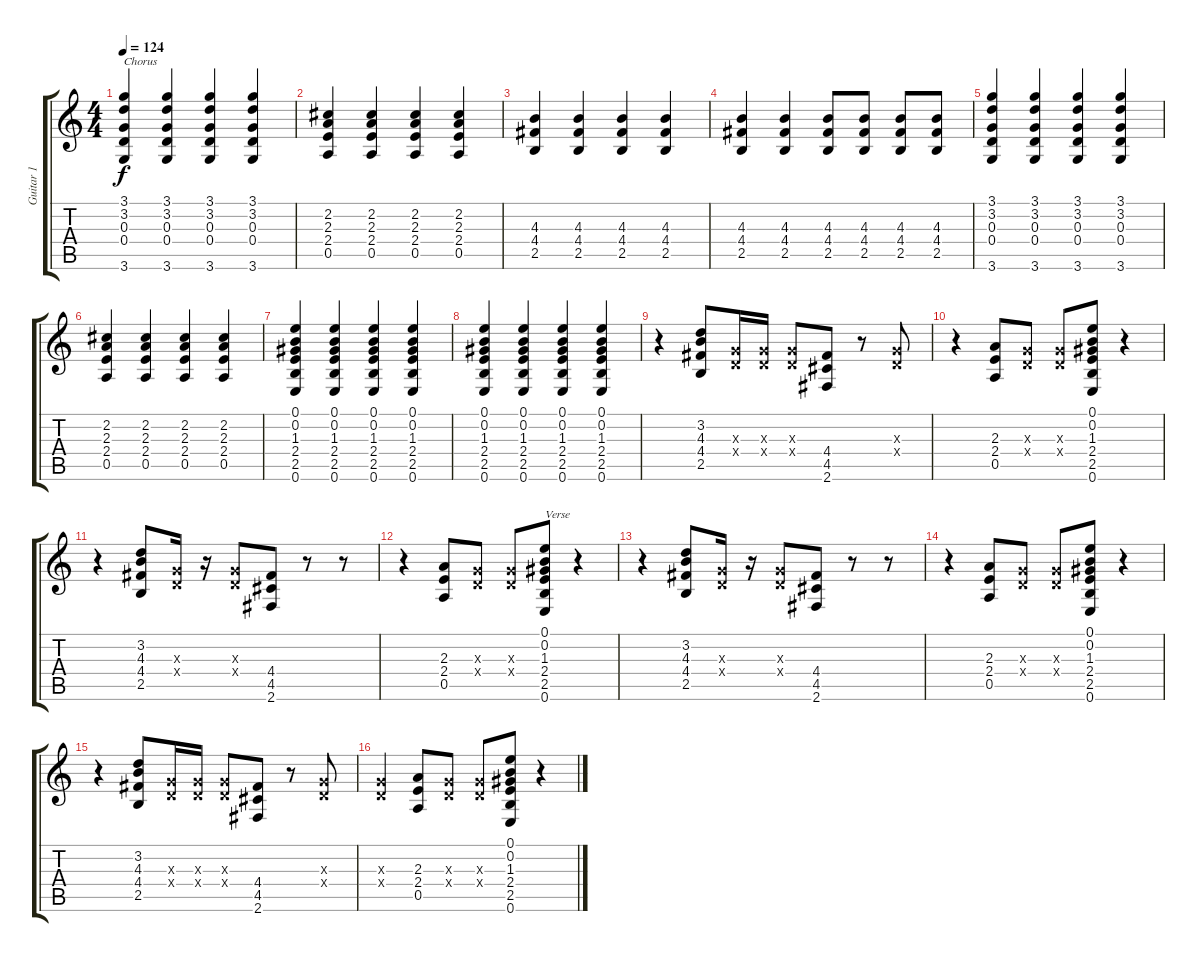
\track ("Guitar 1" "Guitar 1") {instrument overdrivenguitar}
\staff {score tabs}
\tuning (E4 B3 G3 D3 A2 E2) {hide}
\ts (4 4)
\tempo 124
\clef g2
\ks c
(3.1 3.2 0.3 0.4 3.6).4{txt "Chorus" dy f} (3.1 3.2 0.3 0.4 3.6).4 (3.1 3.2 0.3 0.4 3.6).4 (3.1 3.2 0.3 0.4 3.6).4 |
(2.2 2.3 2.4 0.5).4 (2.2 2.3 2.4 0.5).4 (2.2 2.3 2.4 0.5).4 (2.2 2.3 2.4 0.5).4 |
(4.3 4.4 2.5).4 (4.3 4.4 2.5).4 (4.3 4.4 2.5).4 (4.3 4.4 2.5).4 |
(4.3 4.4 2.5).4 (4.3 4.4 2.5).4 (4.3 4.4 2.5).8 (4.3 4.4 2.5).8 (4.3 4.4 2.5).8 (4.3 4.4 2.5).8 |
(3.1 3.2 0.3 0.4 3.6).4 (3.1 3.2 0.3 0.4 3.6).4 (3.1 3.2 0.3 0.4 3.6).4 (3.1 3.2 0.3 0.4 3.6).4 |
(2.2 2.3 2.4 0.5).4 (2.2 2.3 2.4 0.5).4 (2.2 2.3 2.4 0.5).4 (2.2 2.3 2.4 0.5).4 |
(0.1 0.2 1.3 2.4 2.5 0.6).4 (0.1 0.2 1.3 2.4 2.5 0.6).4 (0.1 0.2 1.3 2.4 2.5 0.6).4 (0.1 0.2 1.3 2.4 2.5 0.6).4 |
(0.1 0.2 1.3 2.4 2.5 0.6).4 (0.1 0.2 1.3 2.4 2.5 0.6).4 (0.1 0.2 1.3 2.4 2.5 0.6).4 (0.1 0.2 1.3 2.4 2.5 0.6).4 |
r.4 (3.2 4.3 4.4 2.5).8 (0.3{x} 0.4{x}).16 (0.3{x} 0.4{x}).16 (0.3{x} 0.4{x}).8 (4.4 4.5 2.6).8 r.8 (0.3{x} 0.4{x}).8 |
r.4 (2.3 2.4 0.5).8 (0.3{x} 0.4{x}).8 (0.3{x} 0.4{x}).8 (0.1 0.2 1.3 2.4 2.5 0.6).8 r.4 |
r.4 (3.2 4.3 4.4 2.5).8 (0.3{x} 0.4{x}).16 r.16 (0.3{x} 0.4{x}).8 (4.4 4.5 2.6).8 r.8 r.8 |
r.4 (2.3 2.4 0.5).8 (0.3{x} 0.4{x}).8 (0.3{x} 0.4{x}).8 (0.1 0.2 1.3 2.4 2.5 0.6).8{txt "Verse"} r.4 |
r.4 (3.2 4.3 4.4 2.5).8 (0.3{x} 0.4{x}).16 r.16 (0.3{x} 0.4{x}).8 (4.4 4.5 2.6).8 r.8 r.8 |
r.4 (2.3 2.4 0.5).8 (0.3{x} 0.4{x}).8 (0.3{x} 0.4{x}).8 (0.1 0.2 1.3 2.4 2.5 0.6).8 r.4 |
r.4 (3.2 4.3 4.4 2.5).8 (0.3{x} 0.4{x}).16 (0.3{x} 0.4{x}).16 (0.3{x} 0.4{x}).8 (4.4 4.5 2.6).8 r.8 (0.3{x} 0.4{x}).8 |
(0.3{x} 0.4{x}).4 (2.3 2.4 0.5).8 (0.3{x} 0.4{x}).8 (0.3{x} 0.4{x}).8 (0.1 0.2 1.3 2.4 2.5 0.6).8 r.4
